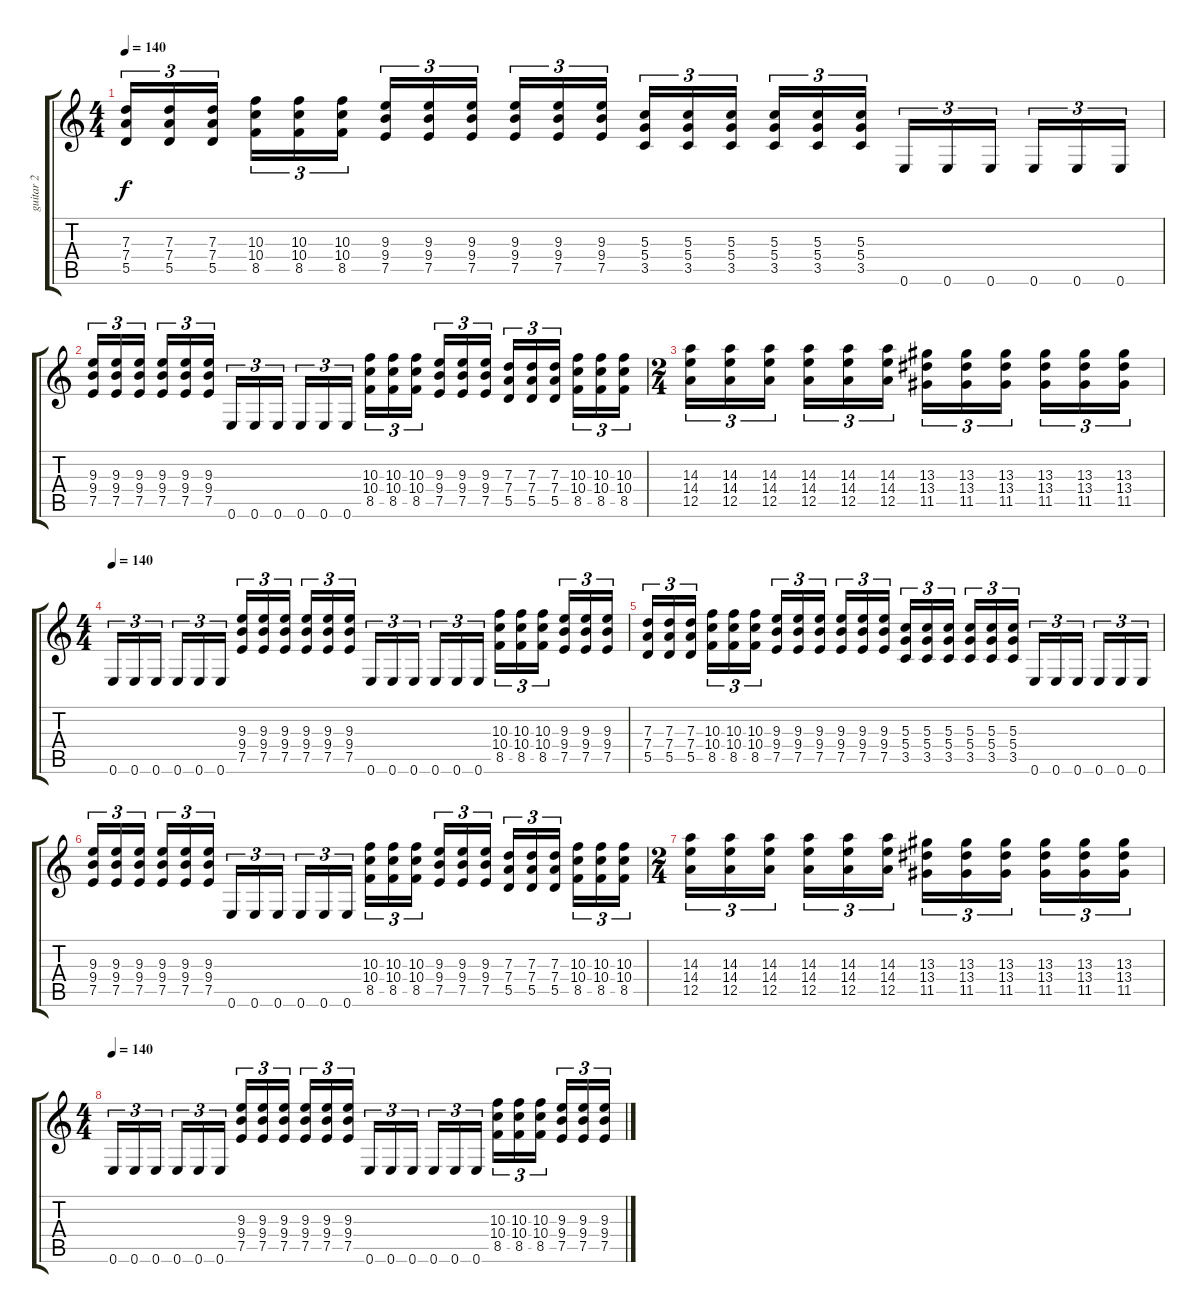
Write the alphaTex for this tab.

\track ("guitar 2" "guitar 2") {instrument distortionguitar}
\staff {score tabs}
\tuning (E4 B3 G3 D3 A2 E2) {hide}
\ts (4 4)
\tempo 140
\clef g2
\ks c
(7.3 7.4 5.5).16{tu (3 2) dy f} (7.3 7.4 5.5).16{tu (3 2)} (7.3 7.4 5.5).16{tu (3 2)} (10.3 10.4 8.5).16{tu (3 2)} (10.3 10.4 8.5).16{tu (3 2)} (10.3 10.4 8.5).16{tu (3 2)} (9.3 9.4 7.5).16{tu (3 2)} (9.3 9.4 7.5).16{tu (3 2)} (9.3 9.4 7.5).16{tu (3 2)} (9.3 9.4 7.5).16{tu (3 2)} (9.3 9.4 7.5).16{tu (3 2)} (9.3 9.4 7.5).16{tu (3 2)} (5.3 5.4 3.5).16{tu (3 2)} (5.3 5.4 3.5).16{tu (3 2)} (5.3 5.4 3.5).16{tu (3 2)} (5.3 5.4 3.5).16{tu (3 2)} (5.3 5.4 3.5).16{tu (3 2)} (5.3 5.4 3.5).16{tu (3 2)} 0.6.16{tu (3 2)} 0.6.16{tu (3 2)} 0.6.16{tu (3 2)} 0.6.16{tu (3 2)} 0.6.16{tu (3 2)} 0.6.16{tu (3 2)} |
(9.3 9.4 7.5).16{tu (3 2)} (9.3 9.4 7.5).16{tu (3 2)} (9.3 9.4 7.5).16{tu (3 2)} (9.3 9.4 7.5).16{tu (3 2)} (9.3 9.4 7.5).16{tu (3 2)} (9.3 9.4 7.5).16{tu (3 2)} 0.6.16{tu (3 2)} 0.6.16{tu (3 2)} 0.6.16{tu (3 2)} 0.6.16{tu (3 2)} 0.6.16{tu (3 2)} 0.6.16{tu (3 2)} (10.3 10.4 8.5).16{tu (3 2)} (10.3 10.4 8.5).16{tu (3 2)} (10.3 10.4 8.5).16{tu (3 2)} (9.3 9.4 7.5).16{tu (3 2)} (9.3 9.4 7.5).16{tu (3 2)} (9.3 9.4 7.5).16{tu (3 2)} (7.3 7.4 5.5).16{tu (3 2)} (7.3 7.4 5.5).16{tu (3 2)} (7.3 7.4 5.5).16{tu (3 2)} (10.3 10.4 8.5).16{tu (3 2)} (10.3 10.4 8.5).16{tu (3 2)} (10.3 10.4 8.5).16{tu (3 2)} |
\ts (2 4)
(14.3 14.4 12.5).16{tu (3 2)} (14.3 14.4 12.5).16{tu (3 2)} (14.3 14.4 12.5).16{tu (3 2)} (14.3 14.4 12.5).16{tu (3 2)} (14.3 14.4 12.5).16{tu (3 2)} (14.3 14.4 12.5).16{tu (3 2)} (13.3 13.4 11.5).16{tu (3 2)} (13.3 13.4 11.5).16{tu (3 2)} (13.3 13.4 11.5).16{tu (3 2)} (13.3 13.4 11.5).16{tu (3 2)} (13.3 13.4 11.5).16{tu (3 2)} (13.3 13.4 11.5).16{tu (3 2)} |
\ts (4 4)
\tempo 140
0.6.16{tu (3 2)} 0.6.16{tu (3 2)} 0.6.16{tu (3 2)} 0.6.16{tu (3 2)} 0.6.16{tu (3 2)} 0.6.16{tu (3 2)} (9.3 9.4 7.5).16{tu (3 2)} (9.3 9.4 7.5).16{tu (3 2)} (9.3 9.4 7.5).16{tu (3 2)} (9.3 9.4 7.5).16{tu (3 2)} (9.3 9.4 7.5).16{tu (3 2)} (9.3 9.4 7.5).16{tu (3 2)} 0.6.16{tu (3 2)} 0.6.16{tu (3 2)} 0.6.16{tu (3 2)} 0.6.16{tu (3 2)} 0.6.16{tu (3 2)} 0.6.16{tu (3 2)} (10.3 10.4 8.5).16{tu (3 2)} (10.3 10.4 8.5).16{tu (3 2)} (10.3 10.4 8.5).16{tu (3 2)} (9.3 9.4 7.5).16{tu (3 2)} (9.3 9.4 7.5).16{tu (3 2)} (9.3 9.4 7.5).16{tu (3 2)} |
(7.3 7.4 5.5).16{tu (3 2)} (7.3 7.4 5.5).16{tu (3 2)} (7.3 7.4 5.5).16{tu (3 2)} (10.3 10.4 8.5).16{tu (3 2)} (10.3 10.4 8.5).16{tu (3 2)} (10.3 10.4 8.5).16{tu (3 2)} (9.3 9.4 7.5).16{tu (3 2)} (9.3 9.4 7.5).16{tu (3 2)} (9.3 9.4 7.5).16{tu (3 2)} (9.3 9.4 7.5).16{tu (3 2)} (9.3 9.4 7.5).16{tu (3 2)} (9.3 9.4 7.5).16{tu (3 2)} (5.3 5.4 3.5).16{tu (3 2)} (5.3 5.4 3.5).16{tu (3 2)} (5.3 5.4 3.5).16{tu (3 2)} (5.3 5.4 3.5).16{tu (3 2)} (5.3 5.4 3.5).16{tu (3 2)} (5.3 5.4 3.5).16{tu (3 2)} 0.6.16{tu (3 2)} 0.6.16{tu (3 2)} 0.6.16{tu (3 2)} 0.6.16{tu (3 2)} 0.6.16{tu (3 2)} 0.6.16{tu (3 2)} |
(9.3 9.4 7.5).16{tu (3 2)} (9.3 9.4 7.5).16{tu (3 2)} (9.3 9.4 7.5).16{tu (3 2)} (9.3 9.4 7.5).16{tu (3 2)} (9.3 9.4 7.5).16{tu (3 2)} (9.3 9.4 7.5).16{tu (3 2)} 0.6.16{tu (3 2)} 0.6.16{tu (3 2)} 0.6.16{tu (3 2)} 0.6.16{tu (3 2)} 0.6.16{tu (3 2)} 0.6.16{tu (3 2)} (10.3 10.4 8.5).16{tu (3 2)} (10.3 10.4 8.5).16{tu (3 2)} (10.3 10.4 8.5).16{tu (3 2)} (9.3 9.4 7.5).16{tu (3 2)} (9.3 9.4 7.5).16{tu (3 2)} (9.3 9.4 7.5).16{tu (3 2)} (7.3 7.4 5.5).16{tu (3 2)} (7.3 7.4 5.5).16{tu (3 2)} (7.3 7.4 5.5).16{tu (3 2)} (10.3 10.4 8.5).16{tu (3 2)} (10.3 10.4 8.5).16{tu (3 2)} (10.3 10.4 8.5).16{tu (3 2)} |
\ts (2 4)
(14.3 14.4 12.5).16{tu (3 2)} (14.3 14.4 12.5).16{tu (3 2)} (14.3 14.4 12.5).16{tu (3 2)} (14.3 14.4 12.5).16{tu (3 2)} (14.3 14.4 12.5).16{tu (3 2)} (14.3 14.4 12.5).16{tu (3 2)} (13.3 13.4 11.5).16{tu (3 2)} (13.3 13.4 11.5).16{tu (3 2)} (13.3 13.4 11.5).16{tu (3 2)} (13.3 13.4 11.5).16{tu (3 2)} (13.3 13.4 11.5).16{tu (3 2)} (13.3 13.4 11.5).16{tu (3 2)} |
\ts (4 4)
\tempo 140
0.6.16{tu (3 2)} 0.6.16{tu (3 2)} 0.6.16{tu (3 2)} 0.6.16{tu (3 2)} 0.6.16{tu (3 2)} 0.6.16{tu (3 2)} (9.3 9.4 7.5).16{tu (3 2)} (9.3 9.4 7.5).16{tu (3 2)} (9.3 9.4 7.5).16{tu (3 2)} (9.3 9.4 7.5).16{tu (3 2)} (9.3 9.4 7.5).16{tu (3 2)} (9.3 9.4 7.5).16{tu (3 2)} 0.6.16{tu (3 2)} 0.6.16{tu (3 2)} 0.6.16{tu (3 2)} 0.6.16{tu (3 2)} 0.6.16{tu (3 2)} 0.6.16{tu (3 2)} (10.3 10.4 8.5).16{tu (3 2)} (10.3 10.4 8.5).16{tu (3 2)} (10.3 10.4 8.5).16{tu (3 2)} (9.3 9.4 7.5).16{tu (3 2)} (9.3 9.4 7.5).16{tu (3 2)} (9.3 9.4 7.5).16{tu (3 2)}
